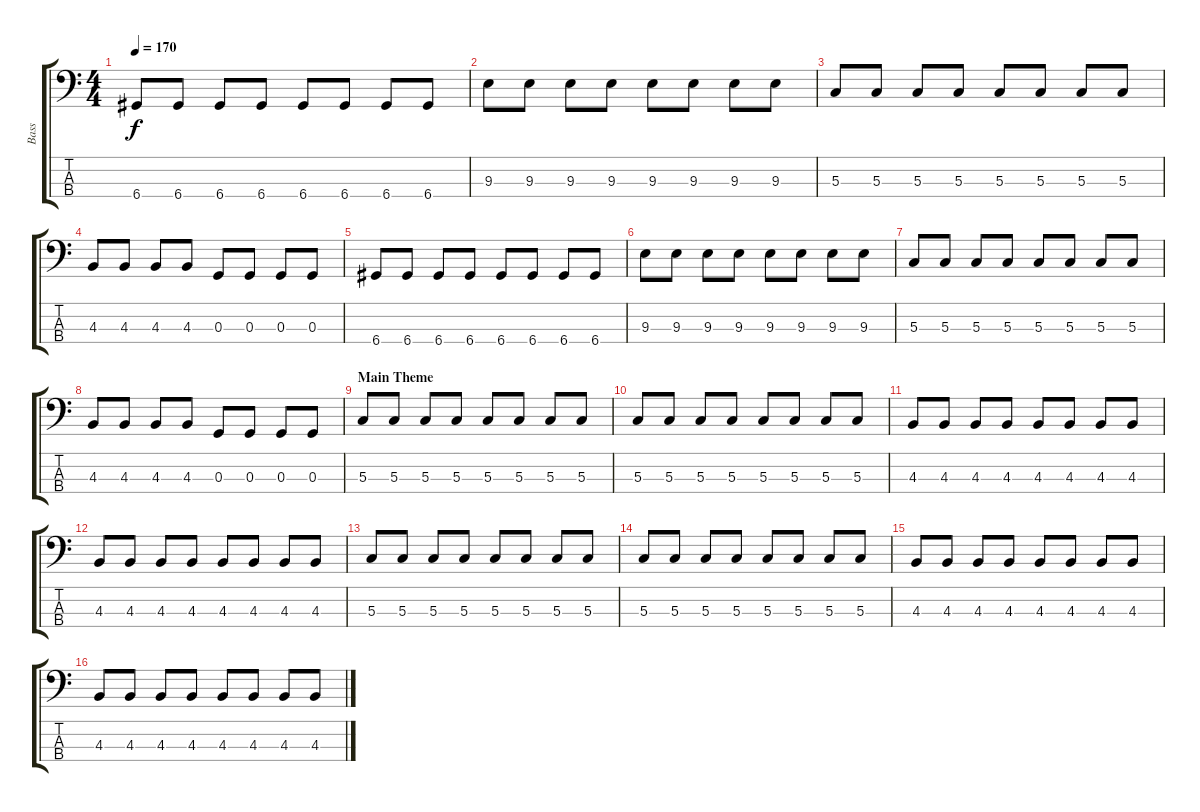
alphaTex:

\track ("Bass" "Bass") {instrument electricbasspick}
\staff {score tabs}
\tuning (F2 C2 G1 D1) {hide}
\ts (4 4)
\tempo 170
\clef f4
\ks c
6.4.8{dy f} 6.4.8 6.4.8 6.4.8 6.4.8 6.4.8 6.4.8 6.4.8 |
9.3.8 9.3.8 9.3.8 9.3.8 9.3.8 9.3.8 9.3.8 9.3.8 |
5.3.8 5.3.8 5.3.8 5.3.8 5.3.8 5.3.8 5.3.8 5.3.8 |
4.3.8 4.3.8 4.3.8 4.3.8 0.3.8 0.3.8 0.3.8 0.3.8 |
6.4.8 6.4.8 6.4.8 6.4.8 6.4.8 6.4.8 6.4.8 6.4.8 |
9.3.8 9.3.8 9.3.8 9.3.8 9.3.8 9.3.8 9.3.8 9.3.8 |
5.3.8 5.3.8 5.3.8 5.3.8 5.3.8 5.3.8 5.3.8 5.3.8 |
4.3.8 4.3.8 4.3.8 4.3.8 0.3.8 0.3.8 0.3.8 0.3.8 |
\section ("" "Main Theme")
5.3.8 5.3.8 5.3.8 5.3.8 5.3.8 5.3.8 5.3.8 5.3.8 |
5.3.8 5.3.8 5.3.8 5.3.8 5.3.8 5.3.8 5.3.8 5.3.8 |
4.3.8 4.3.8 4.3.8 4.3.8 4.3.8 4.3.8 4.3.8 4.3.8 |
4.3.8 4.3.8 4.3.8 4.3.8 4.3.8 4.3.8 4.3.8 4.3.8 |
5.3.8 5.3.8 5.3.8 5.3.8 5.3.8 5.3.8 5.3.8 5.3.8 |
5.3.8 5.3.8 5.3.8 5.3.8 5.3.8 5.3.8 5.3.8 5.3.8 |
4.3.8 4.3.8 4.3.8 4.3.8 4.3.8 4.3.8 4.3.8 4.3.8 |
4.3.8 4.3.8 4.3.8 4.3.8 4.3.8 4.3.8 4.3.8 4.3.8
